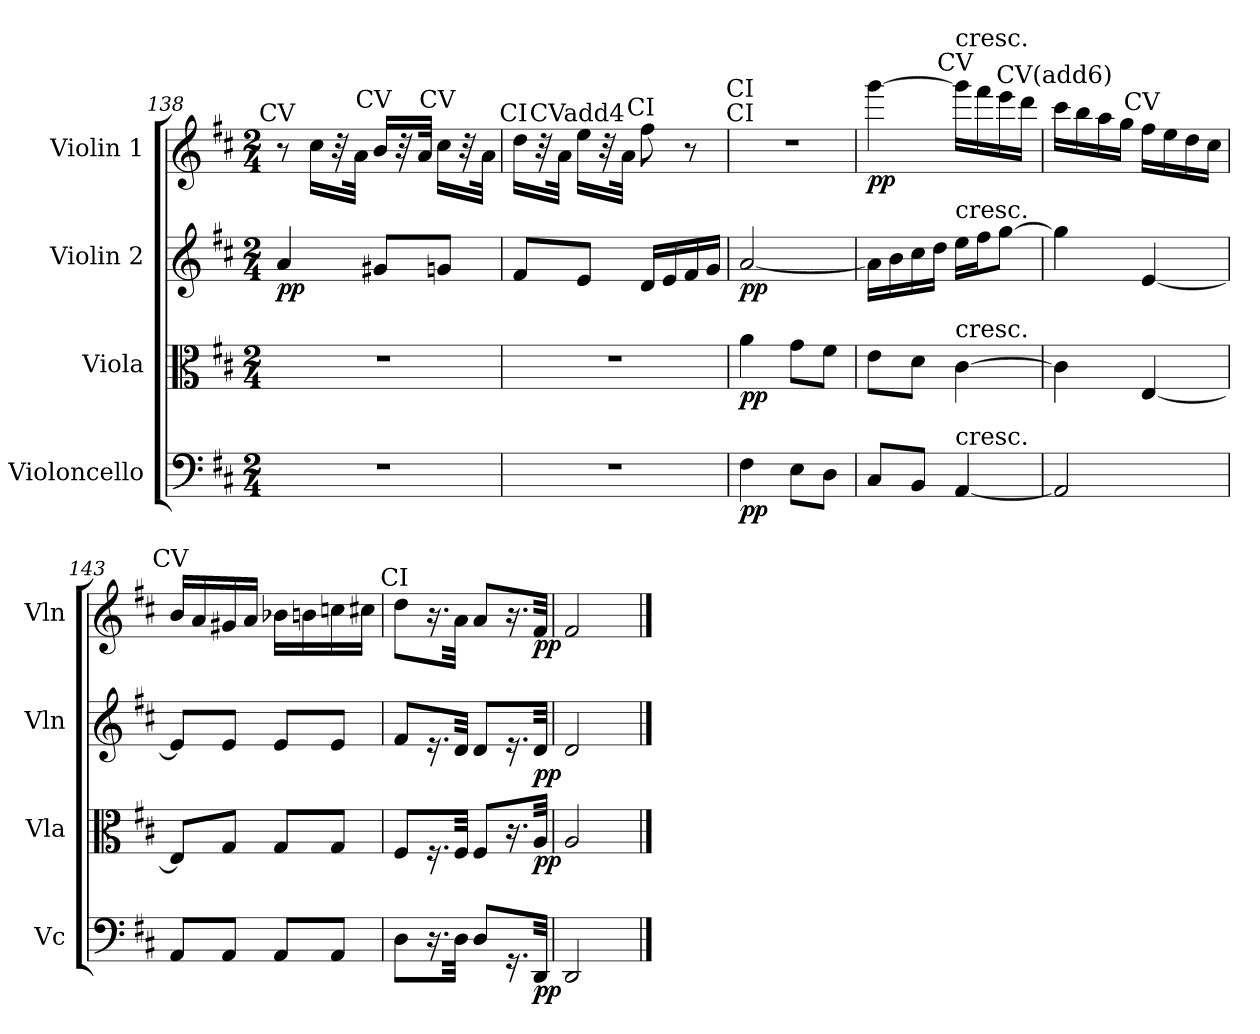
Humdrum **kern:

**kern	**dynam	**kern	**dynam	**kern	**dynam	**kern	**dynam
*part4	*part4	*part3	*part3	*part2	*part2	*part1	*part1
*staff4	*staff4	*staff3	*staff3	*staff2	*staff2	*staff1	*staff1
*I"Violoncello	*	*I"Viola	*	*I"Violin 2	*	*I"Violin 1	*
*I'Vc	*	*I'Vla	*	*I'Vln	*	*I'Vln	*
*clefF4	*	*clefC3	*	*clefG2	*	*clefG2	*
*k[f#c#]	*	*k[f#c#]	*	*k[f#c#]	*	*k[f#c#]	*
*D:	*	*D:	*	*D:	*	*D:	*
*M2/4	*	*M2/4	*	*M2/4	*	*M2/4	*
=138	=138	=138	=138	=138	=138	=138	=138
!	!	!	!	!	!	!LO:TX:a:cj:t=CV	!
!	!	!	!	!	!LO:DY:b	!	!
2r	.	2r	.	4a/	pp	8r	.
.	.	.	.	.	.	16cc#\KL	.
.	.	.	.	.	.	32r	.
.	.	.	.	.	.	32a\Jkk	.
!	!	!	!	!	!	!LO:TX:a:cj:t=CV	!
.	.	.	.	8g#X/L	.	16b/KL	.
.	.	.	.	.	.	32r	.
.	.	.	.	.	.	32a/Jkk	.
!	!	!	!	!	!	!LO:TX:a:cj:t=CV	!
.	.	.	.	8gn/J	.	16cc#\KL	.
.	.	.	.	.	.	32r	.
.	.	.	.	.	.	32a\Jkk	.
=139	=139	=139	=139	=139	=139	=139	=139
!	!	!	!	!	!	!LO:TX:a:cj:t=CI	!
2r	.	2r	.	8f#/L	.	16dd\KL	.
.	.	.	.	.	.	32r	.
.	.	.	.	.	.	32a\Jkk	.
!	!	!	!	!	!	!LO:TX:a:cj:t=CVadd4	!
.	.	.	.	8e/J	.	16ee\KL	.
.	.	.	.	.	.	32r	.
.	.	.	.	.	.	32a\Jkk	.
!	!	!	!	!	!	!LO:TX:a:cj:t=CI	!
.	.	.	.	16d/LL	.	8ff#\	.
.	.	.	.	16e/	.	.	.
.	.	.	.	16f#/	.	8r	.
.	.	.	.	16g/JJ	.	.	.
=140	=140	=140	=140	=140	=140	=140	=140
!	!	!	!	!	!	!LO:TX:a:cj:t=CI	!
!	!	!	!	!	!	!LO:TX:a:cj:t=CI	!
!	!LO:DY:b	!	!LO:DY:b	!	!LO:DY:b	!	!
4F#\	pp	4a\	pp	[2a/	pp	2r	.
8E\L	.	8g\L	.	.	.	.	.
8D\J	.	8f#\J	.	.	.	.	.
=141	=141	=141	=141	=141	=141	=141	=141
!	!	!	!	!	!	!	!LO:DY:b
8C#/L	.	8e\L	.	16a\LL]	.	[4ggg\	pp
.	.	.	.	16b\	.	.	.
8BB/J	.	8d\J	.	16cc#\	.	.	.
.	.	.	.	16dd\JJ	.	.	.
!	!	!	!	!	!	!LO:TX:a:cj:t=CV	!
!	!	!	!	!	!	!LO:TX:a:t=cresc.	!
!	!	!	!	!LO:TX:a:t=cresc.	!	!	!
!	!	!LO:TX:a:t=cresc.	!	!	!	!	!
!LO:TX:a:t=cresc.	!	!	!	!	!	!	!
[4AA/	.	[4c#\	.	16ee\LL	.	16ggg\LL]	.
.	.	.	.	16ff#\J	.	16fff#\	.
.	.	.	.	[8gg\J	.	16eee\	.
.	.	.	.	.	.	16ddd\JJ	.
!!LO:PB:g=z
=142	=142	=142	=142	=142	=142	=142	=142
!	!	!	!	!	!	!LO:TX:a:cj:t=CV(add6)	!
2AA/]	.	4c#\]	.	4gg\]	.	16ccc#\LL	.
.	.	.	.	.	.	16bb\	.
.	.	.	.	.	.	16aa\	.
.	.	.	.	.	.	16gg\JJ	.
!	!	!	!	!	!	!LO:TX:a:cj:t=CV	!
.	.	[4E/	.	[4e/	.	16ff#\LL	.
.	.	.	.	.	.	16ee\	.
.	.	.	.	.	.	16dd\	.
.	.	.	.	.	.	16cc#\JJ	.
=143	=143	=143	=143	=143	=143	=143	=143
!	!	!	!	!	!	!LO:TX:a:cj:t=CV	!
8AA/L	.	8E/L]	.	8e/L]	.	16b/LL	.
.	.	.	.	.	.	16a/	.
8AA/J	.	8G/J	.	8e/J	.	16g#X/	.
.	.	.	.	.	.	16a/JJ	.
8AA/L	.	8G/L	.	8e/L	.	16b-X\LL	.
.	.	.	.	.	.	16bn\	.
8AA/J	.	8G/J	.	8e/J	.	16ccn\	.
.	.	.	.	.	.	16cc#X\JJ	.
=144	=144	=144	=144	=144	=144	=144	=144
!	!	!	!	!	!	!LO:TX:a:cj:t=CI	!
8D\L	.	8F#/L	.	8f#/L	.	8dd\L	.
16.r	.	16.r	.	16.r	.	16.r	.
32D\Jkk	.	32F#/Jkk	.	32d/Jkk	.	32a\Jkk	.
8D/L	.	8F#/L	.	8d/L	.	8a/L	.
16.r	.	16.r	.	16.r	.	16.r	.
!	!LO:DY:b	!	!LO:DY:b	!	!LO:DY:b	!	!LO:DY:b
32DD/Jkk	pp	32A/Jkk	pp	32d/Jkk	pp	32f#/Jkk	pp
=145	=145	=145	=145	=145	=145	=145	=145
2DD/	.	2A/	.	2d/	.	2f#/	.
==	==	==	==	==	==	==	==
*-	*-	*-	*-	*-	*-	*-	*-
